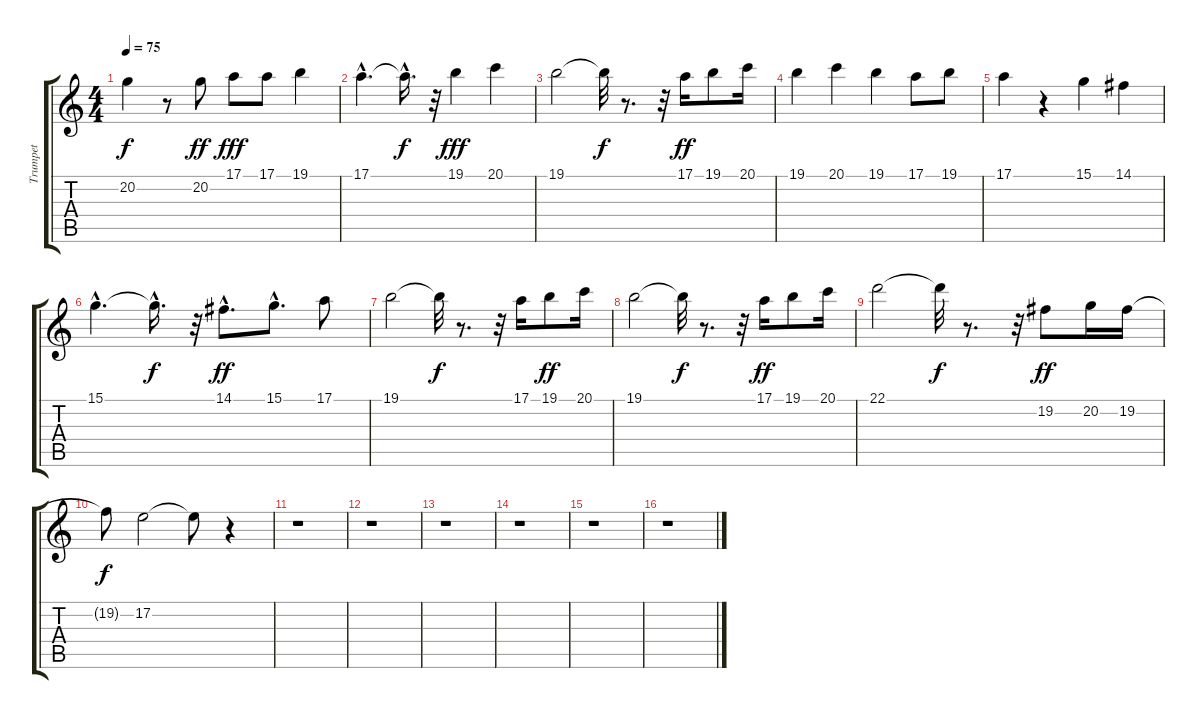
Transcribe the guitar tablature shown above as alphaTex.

\track ("Trumpet" "Trumpet") {instrument trumpet}
\staff {score tabs}
\tuning (E4 B3 G3 D3 A2 E2) {hide}
\ts (4 4)
\tempo 75
\clef g2
\ks c
20.2{t}.4{dy f} r.8 20.2.8{dy ff} 17.1.8{dy fff} 17.1.8 19.1.4 |
17.1{hac}.4{d} 17.1{hac t}.16{d dy f} r.32 19.1.4{dy fff} 20.1.4 |
19.1.2 19.1{t}.32{dy f} r.8{d} r.32 17.1.16{dy ff} 19.1.8 20.1.16 |
19.1.4 20.1.4 19.1.4 17.1.8 19.1.8 |
17.1.4 r.4 15.1.4 14.1.4 |
15.1{hac}.4{d} 15.1{hac t}.16{d dy f} r.32 14.1{hac}.8{d dy ff} 15.1{hac}.8{d} 17.1.8 |
19.1.2 19.1{t}.32{dy f} r.8{d} r.32 17.1.16 19.1.8{dy ff} 20.1.16 |
19.1.2 19.1{t}.32{dy f} r.8{d} r.32 17.1.16{dy ff} 19.1.8 20.1.16 |
22.1.2 22.1{t}.32{dy f} r.8{d} r.32 19.2.8{dy ff} 20.2.16 19.2.16 |
19.2{t}.8{dy f} 17.2.2 17.2{t}.8 r.4 |
r.1 |
r.1 |
r.1 |
r.1 |
r.1 |
r.1
